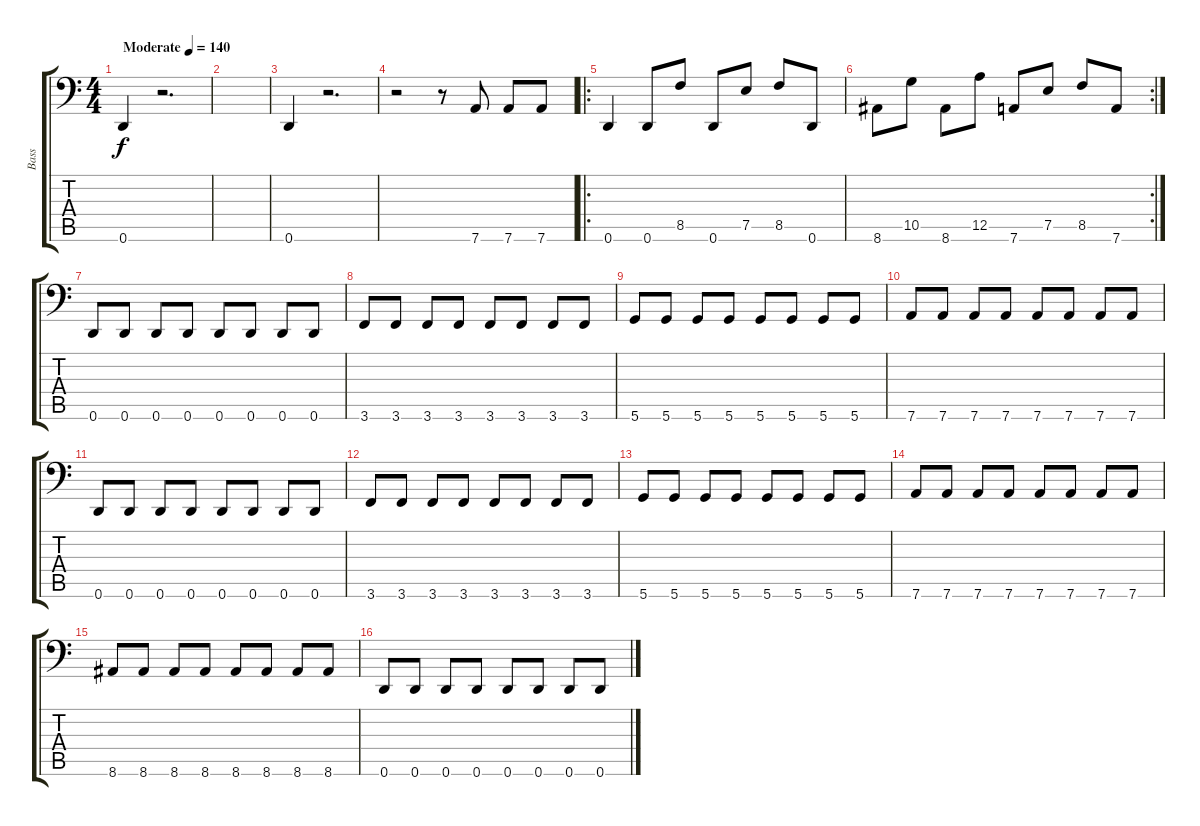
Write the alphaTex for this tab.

\track ("Bass" "Bass") {instrument electricbasspick}
\staff {score tabs}
\tuning (E3 B2 G2 D2 A1 D1) {hide}
\ts (4 4)
\tempo (140 "Moderate")
\clef f4
\ks c
0.6.4{dy f instrument electricbasspick} r.2{d} |
|
0.6.4 r.2{d} |
r.2 r.8 7.6.8 7.6.8 7.6.8 |
\ro
0.6.4 0.6.8 8.5.8 0.6.8 7.5.8 8.5.8 0.6.8 |
\rc 2
8.6.8 10.5.8 8.6.8 12.5.8 7.6.8 7.5.8 8.5.8 7.6.8 |
0.6.8 0.6.8 0.6.8 0.6.8 0.6.8 0.6.8 0.6.8 0.6.8 |
3.6.8 3.6.8 3.6.8 3.6.8 3.6.8 3.6.8 3.6.8 3.6.8 |
5.6.8 5.6.8 5.6.8 5.6.8 5.6.8 5.6.8 5.6.8 5.6.8 |
7.6.8 7.6.8 7.6.8 7.6.8 7.6.8 7.6.8 7.6.8 7.6.8 |
0.6.8 0.6.8 0.6.8 0.6.8 0.6.8 0.6.8 0.6.8 0.6.8 |
3.6.8 3.6.8 3.6.8 3.6.8 3.6.8 3.6.8 3.6.8 3.6.8 |
5.6.8 5.6.8 5.6.8 5.6.8 5.6.8 5.6.8 5.6.8 5.6.8 |
7.6.8 7.6.8 7.6.8 7.6.8 7.6.8 7.6.8 7.6.8 7.6.8 |
8.6.8 8.6.8 8.6.8 8.6.8 8.6.8 8.6.8 8.6.8 8.6.8 |
0.6.8 0.6.8 0.6.8 0.6.8 0.6.8 0.6.8 0.6.8 0.6.8
